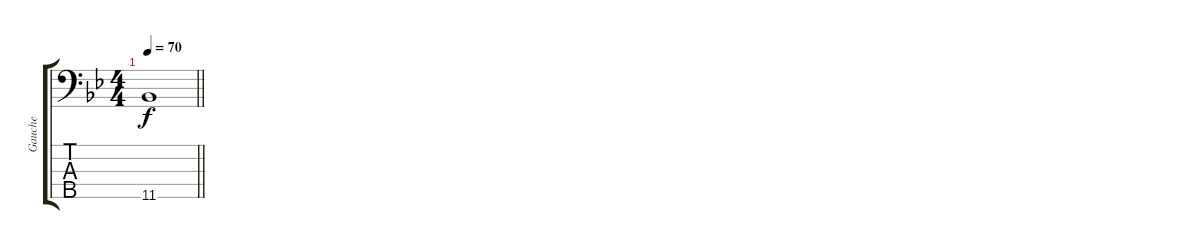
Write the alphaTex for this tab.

\track ("Gauche" "Gauche") {instrument acousticgrandpiano}
\staff {score tabs}
\tuning (G2 D2 A1 E1 B-1) {hide}
\ts (4 4)
\tempo 70
\clef f4
\barLineRight lightlight
\ks bb
11.5.1{dy f}
